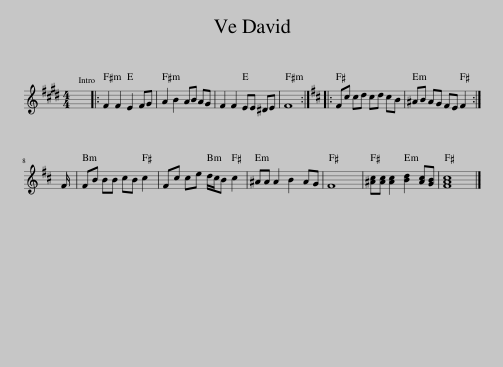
X:1
L:1/8
M:4/4
I:linebreak $
K:E
V:1 treble
V:1
 x8 |: F2 F2 E2 FG | A2 B2 AB AG | F2 F2 EE ^DE | F8 :: %5
[K:Bmin] Fc cd cd cB | ^AB AG FE F2 :|$ F/ | FB BB cB c2 | Fc ce d/c/B c2 | %10
 ^AA A2 B2 AG | F8 | [^Ac][Ac] [Ac]2 [Bd]2 [Ac][GB] | [FAc]8 |] %14
